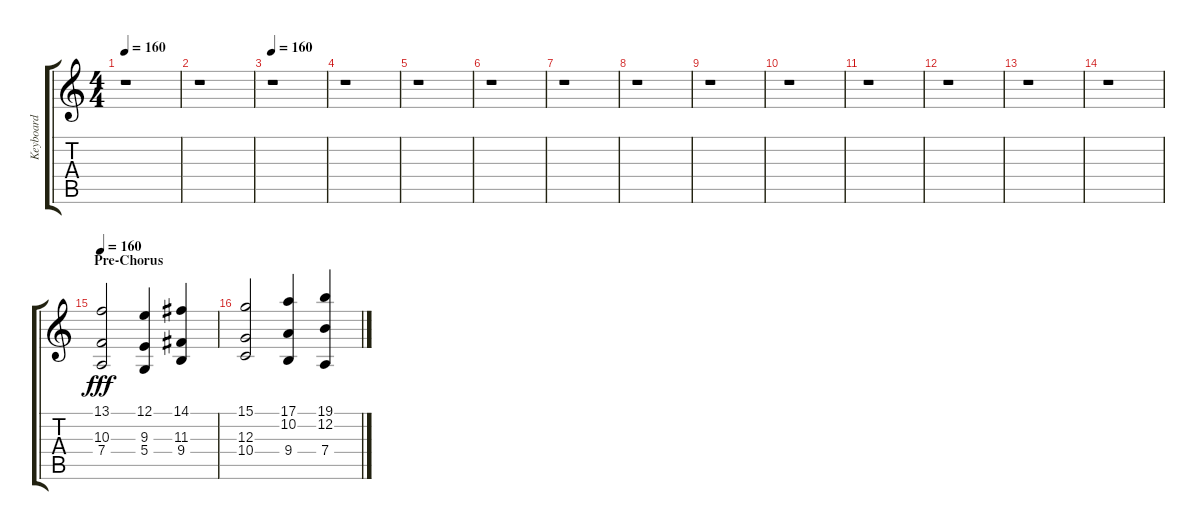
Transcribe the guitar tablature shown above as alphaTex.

\track ("Keyboard" "Keyboard") {instrument stringensemble1}
\staff {score tabs}
\tuning (E4 B3 G3 D3 A2 E2) {hide}
\ts (4 4)
\tempo 160
\clef g2
\ks c
r.1{dy ff} |
r.1 |
\tempo 160
r.1 |
r.1 |
r.1 |
r.1 |
r.1 |
r.1 |
r.1 |
r.1 |
r.1 |
r.1 |
r.1 |
r.1 |
\section ("" "Pre-Chorus")
\tempo 160
(13.1 10.3 7.4).2{dy fff volume 10 instrument pad4choir} (12.1 9.3 5.4).4 (14.1 11.3 9.4).4 |
(15.1 12.3 10.4).2 (17.1 10.2 9.4).4 (19.1 12.2 7.4).4
